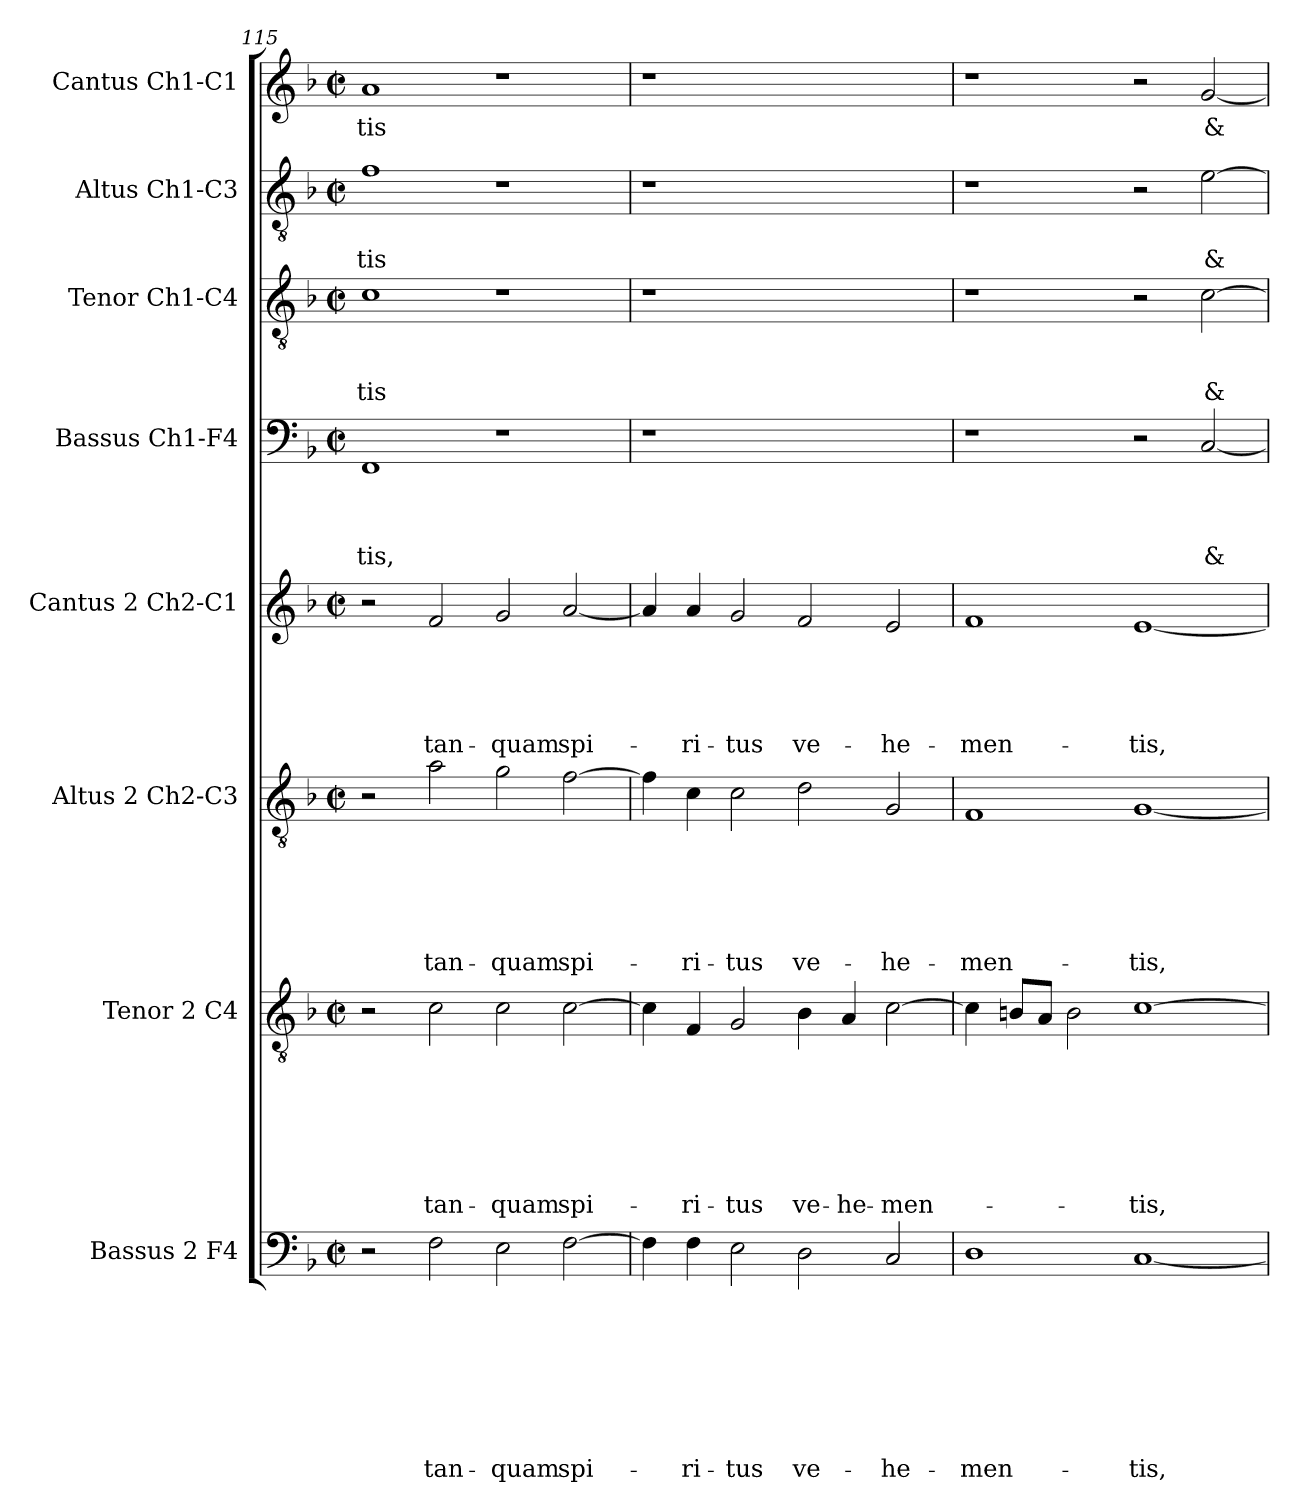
**kern	**text	**text	**text	**text	**text	**text	**text	**text	**kern	**text	**text	**text	**text	**text	**text	**text	**kern	**text	**text	**text	**text	**text	**text	**kern	**text	**text	**text	**text	**text	**kern	**text	**text	**text	**text	**kern	**text	**text	**text	**kern	**text	**text	**kern	**text
*part8	*part8	*part8	*part8	*part8	*part8	*part8	*part8	*part8	*part7	*part7	*part7	*part7	*part7	*part7	*part7	*part7	*part6	*part6	*part6	*part6	*part6	*part6	*part6	*part5	*part5	*part5	*part5	*part5	*part5	*part4	*part4	*part4	*part4	*part4	*part3	*part3	*part3	*part3	*part2	*part2	*part2	*part1	*part1
*staff8	*staff8	*staff8	*staff8	*staff8	*staff8	*staff8	*staff8	*staff8	*staff7	*staff7	*staff7	*staff7	*staff7	*staff7	*staff7	*staff7	*staff6	*staff6	*staff6	*staff6	*staff6	*staff6	*staff6	*staff5	*staff5	*staff5	*staff5	*staff5	*staff5	*staff4	*staff4	*staff4	*staff4	*staff4	*staff3	*staff3	*staff3	*staff3	*staff2	*staff2	*staff2	*staff1	*staff1
*I"Bassus 2 F4	*	*	*	*	*	*	*	*	*I"Tenor 2 C4	*	*	*	*	*	*	*	*I"Altus 2 Ch2-C3	*	*	*	*	*	*	*I"Cantus 2 Ch2-C1	*	*	*	*	*	*I"Bassus  Ch1-F4	*	*	*	*	*I"Tenor Ch1-C4	*	*	*	*I"Altus  Ch1-C3	*	*	*I"Cantus Ch1-C1	*
*I'B2	*	*	*	*	*	*	*	*	*I'T2	*	*	*	*	*	*	*	*I'A2	*	*	*	*	*	*	*I'C2	*	*	*	*	*	*I'B	*	*	*	*	*I'T	*	*	*	*I'A	*	*	*I'C	*
*clefF4	*	*	*	*	*	*	*	*	*clefGv2	*	*	*	*	*	*	*	*clefGv2	*	*	*	*	*	*	*clefG2	*	*	*	*	*	*clefF4	*	*	*	*	*clefGv2	*	*	*	*clefGv2	*	*	*clefG2	*
*k[b-]	*	*	*	*	*	*	*	*	*k[b-]	*	*	*	*	*	*	*	*k[b-]	*	*	*	*	*	*	*k[b-]	*	*	*	*	*	*k[b-]	*	*	*	*	*k[b-]	*	*	*	*k[b-]	*	*	*k[b-]	*
*F:	*	*	*	*	*	*	*	*	*F:	*	*	*	*	*	*	*	*F:	*	*	*	*	*	*	*F:	*	*	*	*	*	*F:	*	*	*	*	*F:	*	*	*	*F:	*	*	*F:	*
*M2/2	*	*	*	*	*	*	*	*	*M2/2	*	*	*	*	*	*	*	*M2/2	*	*	*	*	*	*	*M2/2	*	*	*	*	*	*M2/2	*	*	*	*	*M2/2	*	*	*	*M2/2	*	*	*M2/2	*
*met(c|)	*	*	*	*	*	*	*	*	*met(c|)	*	*	*	*	*	*	*	*met(c|)	*	*	*	*	*	*	*met(c|)	*	*	*	*	*	*met(c|)	*	*	*	*	*met(c|)	*	*	*	*met(c|)	*	*	*met(c|)	*
=115	=115	=115	=115	=115	=115	=115	=115	=115	=115	=115	=115	=115	=115	=115	=115	=115	=115	=115	=115	=115	=115	=115	=115	=115	=115	=115	=115	=115	=115	=115	=115	=115	=115	=115	=115	=115	=115	=115	=115	=115	=115	=115	=115
!	!	!	!	!	!	!	!	!	!	!	!	!	!	!	!	!	!	!	!	!	!	!	!	!	!	!	!	!	!	!	!	!	!	!LO:LY:b	!	!	!	!LO:LY:b	!	!	!LO:LY:b	!	!LO:LY:b
2r	.	.	.	.	.	.	.	.	2r	.	.	.	.	.	.	.	2r	.	.	.	.	.	.	2r	.	.	.	.	.	1FF	.	.	.	-tis,	1c	.	.	-tis	1f	.	-tis	1a	-tis
!	!	!	!	!	!	!	!	!LO:LY:b	!	!	!	!	!	!	!	!LO:LY:b	!	!	!	!	!	!	!LO:LY:b	!	!	!	!	!	!LO:LY:b	!	!	!	!	!	!	!	!	!	!	!	!	!	!
2F\	.	.	.	.	.	.	.	tan-	2c\	.	.	.	.	.	.	tan-	2a\	.	.	.	.	.	tan-	2f/	.	.	.	.	tan-	.	.	.	.	.	.	.	.	.	.	.	.	.	.
!	!	!	!	!	!	!	!	!LO:LY:b	!	!	!	!	!	!	!	!LO:LY:b	!	!	!	!	!	!	!LO:LY:b	!	!	!	!	!	!LO:LY:b	!	!	!	!	!	!	!	!	!	!	!	!	!	!
2E\	.	.	.	.	.	.	.	-quam	2c\	.	.	.	.	.	.	-quam	2g\	.	.	.	.	.	-quam	2g/	.	.	.	.	-quam	1r	.	.	.	.	1r	.	.	.	1r	.	.	1r	.
!	!	!	!	!	!	!	!	!LO:LY:b	!	!	!	!	!	!	!	!LO:LY:b	!	!	!	!	!	!	!LO:LY:b	!	!	!	!	!	!LO:LY:b	!	!	!	!	!	!	!	!	!	!	!	!	!	!
[2F\	.	.	.	.	.	.	.	spi-	[2c\	.	.	.	.	.	.	spi-	[2f\	.	.	.	.	.	spi-	[2a/	.	.	.	.	spi-	.	.	.	.	.	.	.	.	.	.	.	.	.	.
=116	=116	=116	=116	=116	=116	=116	=116	=116	=116	=116	=116	=116	=116	=116	=116	=116	=116	=116	=116	=116	=116	=116	=116	=116	=116	=116	=116	=116	=116	=116	=116	=116	=116	=116	=116	=116	=116	=116	=116	=116	=116	=116	=116
4F\]	.	.	.	.	.	.	.	.	4c\]	.	.	.	.	.	.	.	4f\]	.	.	.	.	.	.	4a/]	.	.	.	.	.	1r	.	.	.	.	1r	.	.	.	1r	.	.	1r	.
!	!	!	!	!	!	!	!	!LO:LY:b	!	!	!	!	!	!	!	!LO:LY:b	!	!	!	!	!	!	!LO:LY:b	!	!	!	!	!	!LO:LY:b	!	!	!	!	!	!	!	!	!	!	!	!	!	!
4F\	.	.	.	.	.	.	.	-ri-	4F/	.	.	.	.	.	.	-ri-	4c\	.	.	.	.	.	-ri-	4a/	.	.	.	.	-ri-	.	.	.	.	.	.	.	.	.	.	.	.	.	.
!	!	!	!	!	!	!	!	!LO:LY:b	!	!	!	!	!	!	!	!LO:LY:b	!	!	!	!	!	!	!LO:LY:b	!	!	!	!	!	!LO:LY:b	!	!	!	!	!	!	!	!	!	!	!	!	!	!
2E\	.	.	.	.	.	.	.	-tus	2G/	.	.	.	.	.	.	-tus	2c\	.	.	.	.	.	-tus	2g/	.	.	.	.	-tus	.	.	.	.	.	.	.	.	.	.	.	.	.	.
!	!	!	!	!	!	!	!	!LO:LY:b	!	!	!	!	!	!	!	!LO:LY:b	!	!	!	!	!	!	!LO:LY:b	!	!	!	!	!	!LO:LY:b	!	!	!	!	!	!	!	!	!	!	!	!	!	!
2D\	.	.	.	.	.	.	.	ve-	4B-\	.	.	.	.	.	.	ve-	2d\	.	.	.	.	.	ve-	2f/	.	.	.	.	ve-	1ryy	.	.	.	.	1ryy	.	.	.	1ryy	.	.	1ryy	.
!	!	!	!	!	!	!	!	!	!	!	!	!	!	!	!	!LO:LY:b	!	!	!	!	!	!	!	!	!	!	!	!	!	!	!	!	!	!	!	!	!	!	!	!	!	!	!
.	.	.	.	.	.	.	.	.	4A/	.	.	.	.	.	.	-he-	.	.	.	.	.	.	.	.	.	.	.	.	.	.	.	.	.	.	.	.	.	.	.	.	.	.	.
!	!	!	!	!	!	!	!	!LO:LY:b	!	!	!	!	!	!	!	!LO:LY:b	!	!	!	!	!	!	!LO:LY:b	!	!	!	!	!	!LO:LY:b	!	!	!	!	!	!	!	!	!	!	!	!	!	!
2C/	.	.	.	.	.	.	.	-he-	[2c\	.	.	.	.	.	.	-men-	2G/	.	.	.	.	.	-he-	2e/	.	.	.	.	-he-	.	.	.	.	.	.	.	.	.	.	.	.	.	.
!!LO:LB:g=z
=117	=117	=117	=117	=117	=117	=117	=117	=117	=117	=117	=117	=117	=117	=117	=117	=117	=117	=117	=117	=117	=117	=117	=117	=117	=117	=117	=117	=117	=117	=117	=117	=117	=117	=117	=117	=117	=117	=117	=117	=117	=117	=117	=117
!	!	!	!	!	!	!	!	!LO:LY:b	!	!	!	!	!	!	!	!	!	!	!	!	!	!	!LO:LY:b	!	!	!	!	!	!LO:LY:b	!	!	!	!	!	!	!	!	!	!	!	!	!	!
1D	.	.	.	.	.	.	.	-men-	4c\]	.	.	.	.	.	.	.	1F	.	.	.	.	.	-men-	1f	.	.	.	.	-men-	1r	.	.	.	.	1r	.	.	.	1r	.	.	1r	.
.	.	.	.	.	.	.	.	.	8Bn/L	.	.	.	.	.	.	.	.	.	.	.	.	.	.	.	.	.	.	.	.	.	.	.	.	.	.	.	.	.	.	.	.	.	.
.	.	.	.	.	.	.	.	.	8A/J	.	.	.	.	.	.	.	.	.	.	.	.	.	.	.	.	.	.	.	.	.	.	.	.	.	.	.	.	.	.	.	.	.	.
.	.	.	.	.	.	.	.	.	2B\	.	.	.	.	.	.	.	.	.	.	.	.	.	.	.	.	.	.	.	.	.	.	.	.	.	.	.	.	.	.	.	.	.	.
!	!	!	!	!	!	!	!	!LO:LY:b	!	!	!	!	!	!	!	!LO:LY:b	!	!	!	!	!	!	!LO:LY:b	!	!	!	!	!	!LO:LY:b	!	!	!	!	!	!	!	!	!	!	!	!	!	!
[1C	.	.	.	.	.	.	.	-tis,	[1c	.	.	.	.	.	.	-tis,	[1G	.	.	.	.	.	-tis,	[1e	.	.	.	.	-tis,	2r	.	.	.	.	2r	.	.	.	2r	.	.	2r	.
!	!	!	!	!	!	!	!	!	!	!	!	!	!	!	!	!	!	!	!	!	!	!	!	!	!	!	!	!	!	!	!	!	!	!LO:LY:b	!	!	!	!LO:LY:b	!	!	!LO:LY:b	!	!LO:LY:b
.	.	.	.	.	.	.	.	.	.	.	.	.	.	.	.	.	.	.	.	.	.	.	.	.	.	.	.	.	.	[2C/	.	.	.	&	[2c\	.	.	&	[2e\	.	&	[2g/	&
=	=	=	=	=	=	=	=	=	=	=	=	=	=	=	=	=	=	=	=	=	=	=	=	=	=	=	=	=	=	=	=	=	=	=	=	=	=	=	=	=	=	=	=
*-	*-	*-	*-	*-	*-	*-	*-	*-	*-	*-	*-	*-	*-	*-	*-	*-	*-	*-	*-	*-	*-	*-	*-	*-	*-	*-	*-	*-	*-	*-	*-	*-	*-	*-	*-	*-	*-	*-	*-	*-	*-	*-	*-
